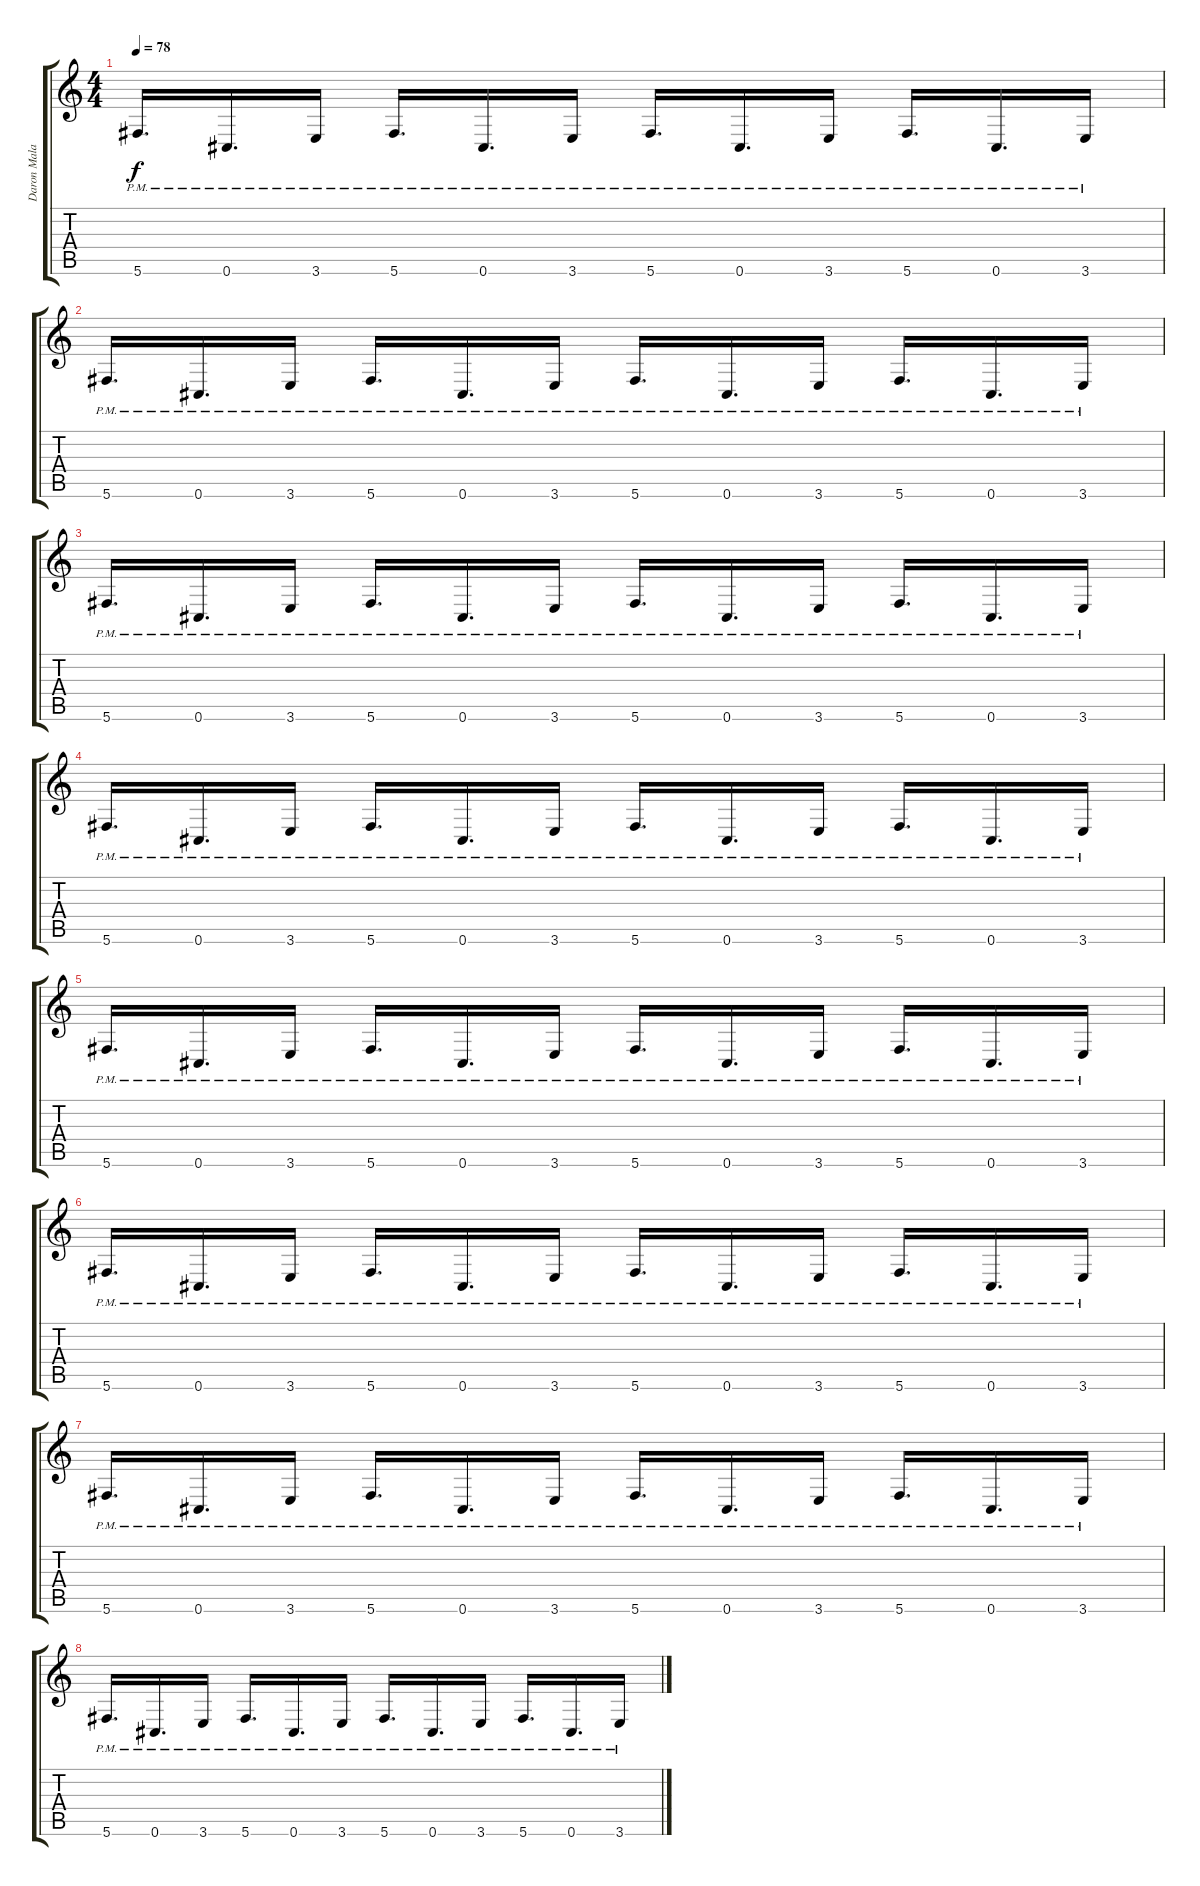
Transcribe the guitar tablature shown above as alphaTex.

\track ("Daron Malakian (Rythm Guitar)" "Daron Mala") {instrument distortionguitar}
\staff {score tabs}
\tuning (Eb4 Bb3 Gb3 Db3 Ab2 Db2) {hide}
\ts (4 4)
\tempo 78
\clef g2
\ks c
5.6{pm}.16{d dy f} 0.6{pm}.16{d} 3.6{pm}.16 5.6{pm}.16{d} 0.6{pm}.16{d} 3.6{pm}.16 5.6{pm}.16{d} 0.6{pm}.16{d} 3.6{pm}.16 5.6{pm}.16{d} 0.6{pm}.16{d} 3.6{pm}.16 |
5.6{pm}.16{d} 0.6{pm}.16{d} 3.6{pm}.16 5.6{pm}.16{d} 0.6{pm}.16{d} 3.6{pm}.16 5.6{pm}.16{d} 0.6{pm}.16{d} 3.6{pm}.16 5.6{pm}.16{d} 0.6{pm}.16{d} 3.6{pm}.16 |
5.6{pm}.16{d} 0.6{pm}.16{d} 3.6{pm}.16 5.6{pm}.16{d} 0.6{pm}.16{d} 3.6{pm}.16 5.6{pm}.16{d} 0.6{pm}.16{d} 3.6{pm}.16 5.6{pm}.16{d} 0.6{pm}.16{d} 3.6{pm}.16 |
5.6{pm}.16{d} 0.6{pm}.16{d} 3.6{pm}.16 5.6{pm}.16{d} 0.6{pm}.16{d} 3.6{pm}.16 5.6{pm}.16{d} 0.6{pm}.16{d} 3.6{pm}.16 5.6{pm}.16{d} 0.6{pm}.16{d} 3.6{pm}.16 |
5.6{pm}.16{d} 0.6{pm}.16{d} 3.6{pm}.16 5.6{pm}.16{d} 0.6{pm}.16{d} 3.6{pm}.16 5.6{pm}.16{d} 0.6{pm}.16{d} 3.6{pm}.16 5.6{pm}.16{d} 0.6{pm}.16{d} 3.6{pm}.16 |
5.6{pm}.16{d} 0.6{pm}.16{d} 3.6{pm}.16 5.6{pm}.16{d} 0.6{pm}.16{d} 3.6{pm}.16 5.6{pm}.16{d} 0.6{pm}.16{d} 3.6{pm}.16 5.6{pm}.16{d} 0.6{pm}.16{d} 3.6{pm}.16 |
5.6{pm}.16{d} 0.6{pm}.16{d} 3.6{pm}.16 5.6{pm}.16{d} 0.6{pm}.16{d} 3.6{pm}.16 5.6{pm}.16{d} 0.6{pm}.16{d} 3.6{pm}.16 5.6{pm}.16{d} 0.6{pm}.16{d} 3.6{pm}.16 |
5.6{pm}.16{d} 0.6{pm}.16{d} 3.6{pm}.16 5.6{pm}.16{d} 0.6{pm}.16{d} 3.6{pm}.16 5.6{pm}.16{d} 0.6{pm}.16{d} 3.6{pm}.16 5.6{pm}.16{d} 0.6{pm}.16{d} 3.6{pm}.16
